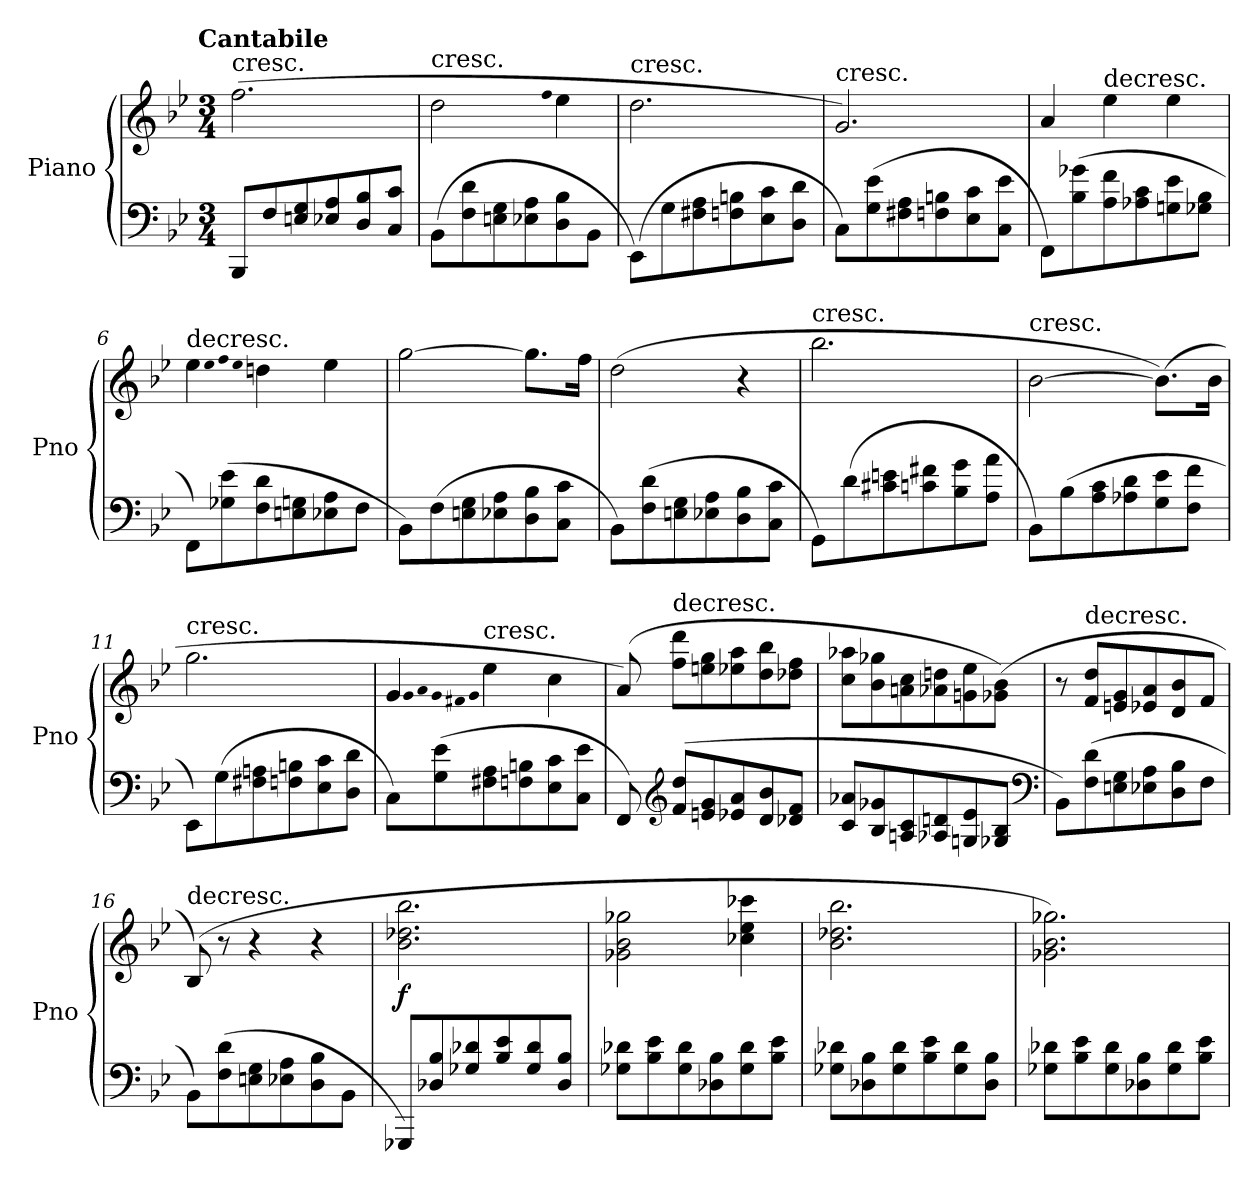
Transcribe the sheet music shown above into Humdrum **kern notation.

**kern	**kern	**dynam
*part1	*part1	*part1
*staff2	*staff1	*staff1/2
*I"Piano	*	*
*I'Pno	*	*
*clefF4	*clefG2	*
*k[b-e-]	*k[b-e-]	*
*B-:	*B-:	*
!!LO:TX:omd:t=Cantabile
*M3/4	*M3/4	*
*MM110	*MM110	*
=1	=1	=1
!	!LO:TX:t=cresc.	!
8BBB-/L	(2.ff\	.
8F/	.	.
8En/ 8G/	.	.
8E-X/ 8A/	.	.
8D/ 8B-/	.	.
8C/ 8c/J	.	.
=2	=2	=2
!	!LO:TX:t=cresc.	!
(8BB-\L	2dd\	.
8F\ 8d\	.	.
8En\ 8G\	.	.
8E-X\ 8A\	.	.
.	qff	.
8D\ 8B-\	4ee-\	.
8BB-\J	.	.
=3	=3	=3
!	!LO:TX:t=cresc.	!
(8EE-\L)	2.dd\	.
8G\	.	.
8F#X\ 8A\	.	.
8Fn\ 8Bn\	.	.
8E-\ 8c\	.	.
8D\ 8d\J	.	.
=4	=4	=4
!	!LO:TX:t=cresc.	!
8C\L)	2.g/)	.
(8G\ 8e-\	.	.
8F#X\ 8A\	.	.
8Fn\ 8Bn\	.	.
8E-\ 8c\	.	.
8C\ 8e-\J	.	.
=5	=5	=5
8FF\L)	4a/	.
(8B-\ 8g-X\	.	.
!	!LO:TX:t=decresc.	!
8A\ 8f\	4ee-\	.
8A-X\ 8c\	.	.
8Gn\ 8e-\	4ee-\	.
8G-X\ 8B-\J	.	.
=6	=6	=6
!	!LO:TX:t=decresc.	!
8FF\L)	4ee-\	.
(8G-X\ 8e-\	.	.
.	qee-	.
.	qff	.
.	qee-	.
8F\ 8d\	4ddn\	.
8En\ 8Gn\	.	.
8E-X\ 8A\	4ee-\	.
8F\J	.	.
=7	=7	=7
8BB-\L)	[2gg\	.
(8F\	.	.
8En\ 8G\	.	.
8E-X\ 8A\	.	.
8D\ 8B-\	8.gg\L]	.
8C\ 8c\J	.	.
.	16ff\Jk	.
=8	=8	=8
8BB-\L)	(2dd\	.
(8F\ 8d\	.	.
8En\ 8G\	.	.
8E-X\ 8A\	.	.
8D\ 8B-\	4r	.
8C\ 8c\J	.	.
=9	=9	=9
!	!LO:TX:t=cresc.	!
8GG\L)	2.bb-\	.
(8d\	.	.
8c#X\ 8en\	.	.
8cn\ 8f#X\	.	.
8B-\ 8g\	.	.
8A\ 8a\J	.	.
=10	=10	=10
!	!LO:TX:t=cresc.	!
8BB-\L)	[2b-\	.
(8B-\	.	.
8A\ 8c\	.	.
8A-X\ 8d\	.	.
8G\ 8e-\	(8.b-\L])	.
8F\ 8f\J	.	.
.	16b-\Jk	.
=11	=11	=11
!	!LO:TX:t=cresc.	!
8EE-\L)	2.gg\	.
(8G\	.	.
8F#X\ 8An\	.	.
8Fn\ 8Bn\	.	.
8E-\ 8c\	.	.
8D\ 8d\J	.	.
=12	=12	=12
8C\L)	4g/	.
(8G\ 8e-\	.	.
.	qg	.
.	qa	.
.	qg	.
.	qf#X	.
.	qg	.
!	!LO:TX:t=cresc.	!
8F#X\ 8A\	4ee-\	.
8Fn\ 8Bn\	.	.
8E-\ 8c\	4cc\	.
8C\ 8e-\J	.	.
=13	=13	=13
8FF/)	(8a/)	.
*clefG2	*	*
!	!LO:TX:t=decresc.	!
(8f/ 8dd/L	8ff\ 8ddd\L	.
8en/ 8g/	8een\ 8gg\	.
8e-X/ 8a/	8ee-X\ 8aa\	.
8d/ 8b-/	8dd\ 8bb-\	.
8d-X/ 8f/J	8dd-X\ 8ff\J	.
=14	=14	=14
8c/ 8a-X/L	8cc\ 8aa-X\L	.
8B-/ 8g-X/	8b-\ 8gg-X\	.
8An/ 8c/	8an\ 8cc\	.
8A-X/ 8dn/	8a-X\ 8ddn\	.
8Gn/ 8e-/	8gn\ 8ee-\	.
8G-X/ 8B-/J	(8g-X\ 8b-\J)	.
*clefF4	*	*
=15	=15	=15
8BB-\L)	8r	.
!	!LO:TX:t=decresc.	!
(8F\ 8d\	8f/ 8dd/L	.
8En\ 8G\	8en/ 8g/	.
8E-X\ 8A\	8e-X/ 8a/	.
8D\ 8B-\	8d/ 8b-/	.
8F\J	8f/J	.
=16	=16	=16
!	!LO:TX:t=decresc.	!
8BB-\L)	(8B-/)	.
(8F\ 8d\	8r	.
8En\ 8G\	4r	.
8E-X\ 8A\	.	.
8D\ 8B-\	4r	.
8BB-\J	.	.
=17	=17	=17
8GGG-X/L)	2.b-\ 2.dd-X\ 2.bb-\	f
8D-X/ 8B-/	.	.
8G-X/ 8d-X/	.	.
8B-/ 8e-/	.	.
8G-/ 8d-/	.	.
8D-/ 8B-/J	.	.
=18	=18	=18
8G-X\ 8d-X\L	2g-X\ 2b-\ 2gg-X\	.
8B-\ 8e-\	.	.
8G-\ 8d-\	.	.
8D-X\ 8B-\	.	.
8G-\ 8d-\	4cc-X\ 4ee-\ 4ccc-X\	.
8B-\ 8e-\J	.	.
=19	=19	=19
8G-X\ 8d-X\L	2.b-\ 2.dd-X\ 2.bb-\	.
8D-X\ 8B-\	.	.
8G-\ 8d-\	.	.
8B-\ 8e-\	.	.
8G-\ 8d-\	.	.
8D-\ 8B-\J	.	.
=20	=20	=20
8G-X\ 8d-X\L	2.g-X\ 2.b-\ 2.gg-X\)	.
8B-\ 8e-\	.	.
8G-\ 8d-\	.	.
8D-X\ 8B-\	.	.
8G-\ 8d-\	.	.
8B-\ 8e-\J	.	.
=	=	=
*-	*-	*-
